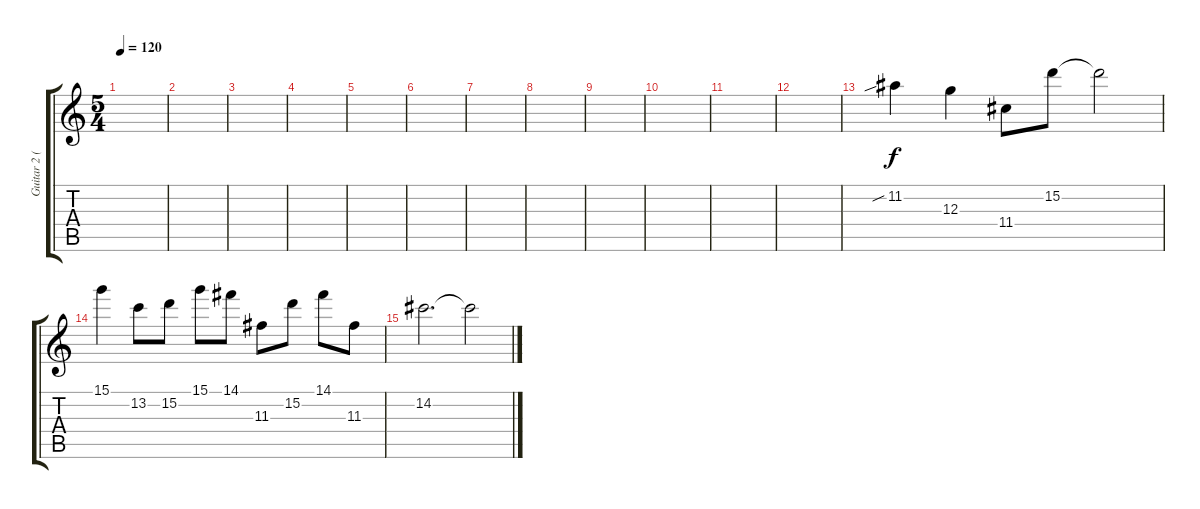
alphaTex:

\track ("Guitar 2 (John Mclaughlin)" "Guitar 2 (") {instrument distortionguitar}
\staff {score tabs}
\tuning (E4 B3 G3 D3 A2 E2) {hide}
\ts (5 4)
\tempo 120
\clef g2
\ks c
|
|
|
|
|
|
|
|
|
|
|
|
11.2{sib}.4 12.3.4 11.4.8 15.2.8 15.2{t}.2 |
15.1.4 13.2.8 15.2.8 15.1.8 14.1.8 11.3.8 15.2.8 14.1.8 11.3.8 |
14.2.2{d} 14.2{t}.2
